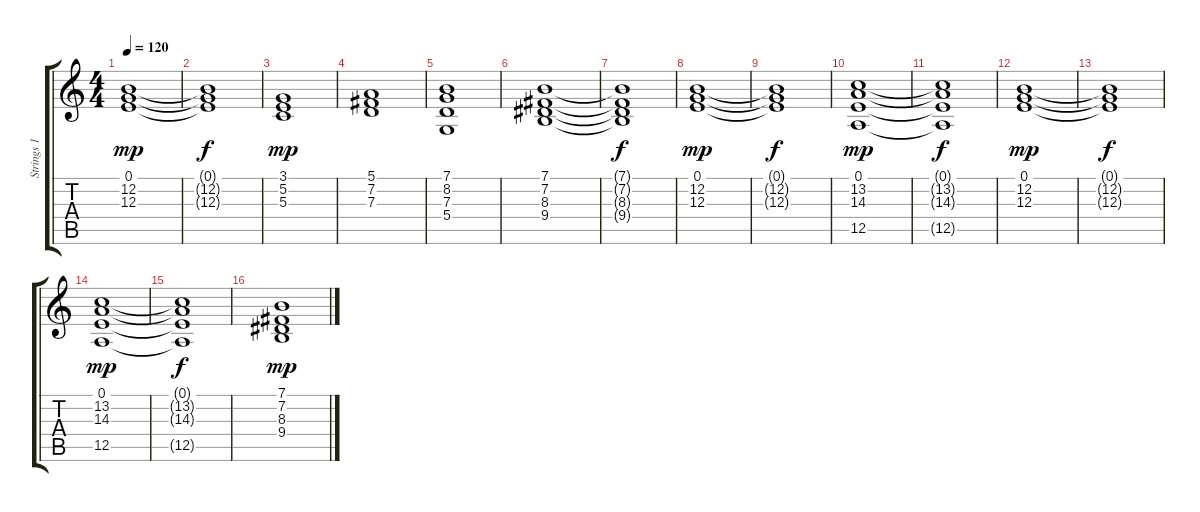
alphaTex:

\track ("Strings 1" "Strings 1") {instrument stringensemble1}
\staff {score tabs}
\tuning (E4 B3 G3 D3 A2 E2) {hide}
\ts (4 4)
\tempo 120
\clef g2
\ks c
(0.1 12.2 12.3).1{dy mp} |
(0.1{t} 12.2{t} 12.3{t}).1{dy f} |
(3.1 5.2 5.3).1{dy mp} |
(5.1 7.2 7.3).1 |
(7.1 8.2 7.3 5.4).1 |
(7.1 7.2 8.3 9.4).1 |
(7.1{t} 7.2{t} 8.3{t} 9.4{t}).1{dy f} |
(0.1 12.2 12.3).1{dy mp} |
(0.1{t} 12.2{t} 12.3{t}).1{dy f} |
(0.1 13.2 14.3 12.5).1{dy mp} |
(0.1{t} 13.2{t} 14.3{t} 12.5{t}).1{dy f} |
(0.1 12.2 12.3).1{dy mp} |
(0.1{t} 12.2{t} 12.3{t}).1{dy f} |
(0.1 13.2 14.3 12.5).1{dy mp} |
(0.1{t} 13.2{t} 14.3{t} 12.5{t}).1{dy f} |
(7.1 7.2 8.3 9.4).1{dy mp}
